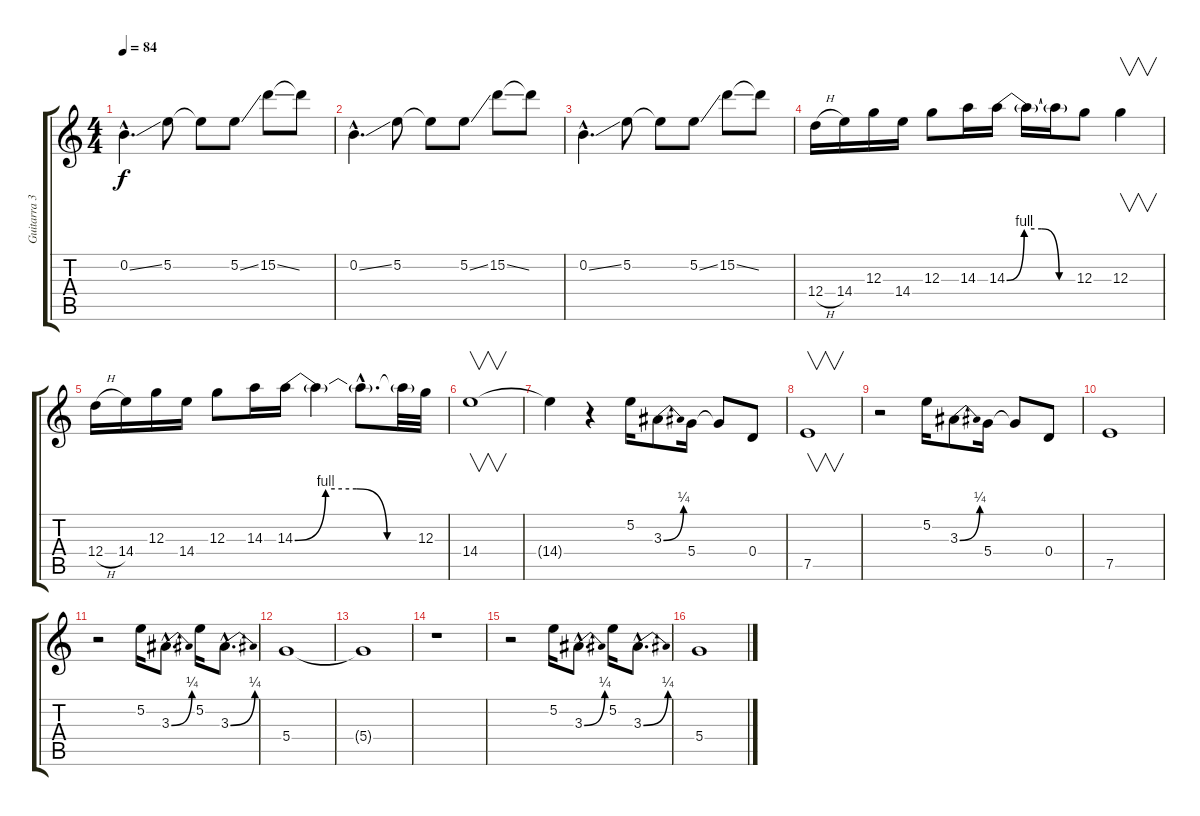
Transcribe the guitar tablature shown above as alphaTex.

\track ("Guitarra 3" "Guitarra 3") {instrument distortionguitar}
\staff {score tabs}
\tuning (E4 B3 G3 D3 A2 E2) {hide}
\ts (4 4)
\tempo 84
\clef g2
\ks c
0.2{ss hac}.4{d dy f} 5.2.8 5.2{t}.8 5.2{ss}.8 15.2{ss}.8 15.2{t}.8 |
0.2{ss hac}.4{d} 5.2.8 5.2{t}.8 5.2{ss}.8 15.2{ss}.8 15.2{t}.8 |
0.2{ss hac}.4{d} 5.2.8 5.2{t}.8 5.2{ss}.8 15.2{ss}.8 15.2{t}.8 |
12.4{h}.16 14.4.16 12.3.16 14.4.16 12.3.8 14.3.16 14.3{be (custom 0 0 15 4 30 4 45 0 60 0)}.16 14.3{t}.16 14.3{t}.16 12.3.8 12.3.4{v} |
12.4{h}.16 14.4.16 12.3.16 14.4.16 12.3.8 14.3.16 14.3{be (custom 0 0 15 4 30 4 45 0 60 0)}.16 14.3{t}.4 14.3{hac t}.8{d} 14.3{t}.32 12.3.32 |
14.4.1{v} |
14.4{t}.4 r.4 5.2.16 3.3{be (bend 0 0 60 1)}.8 5.4.16 5.4{t}.8 0.4.8 |
7.5.1{v} |
r.2 5.2.16 3.3{be (bend 0 0 60 1)}.8 5.4.16 5.4{t}.8 0.4.8 |
7.5.1 |
r.2 5.2.16 3.3{be (bend 0 0 60 1) hac}.8{d} 5.2.16 3.3{be (bend 0 0 60 1) hac}.8{d} |
5.4.1 |
5.4{t}.1 |
r.1 |
r.2 5.2.16 3.3{be (bend 0 0 60 1) hac}.8{d} 5.2.16 3.3{be (bend 0 0 60 1) hac}.8{d} |
5.4.1
